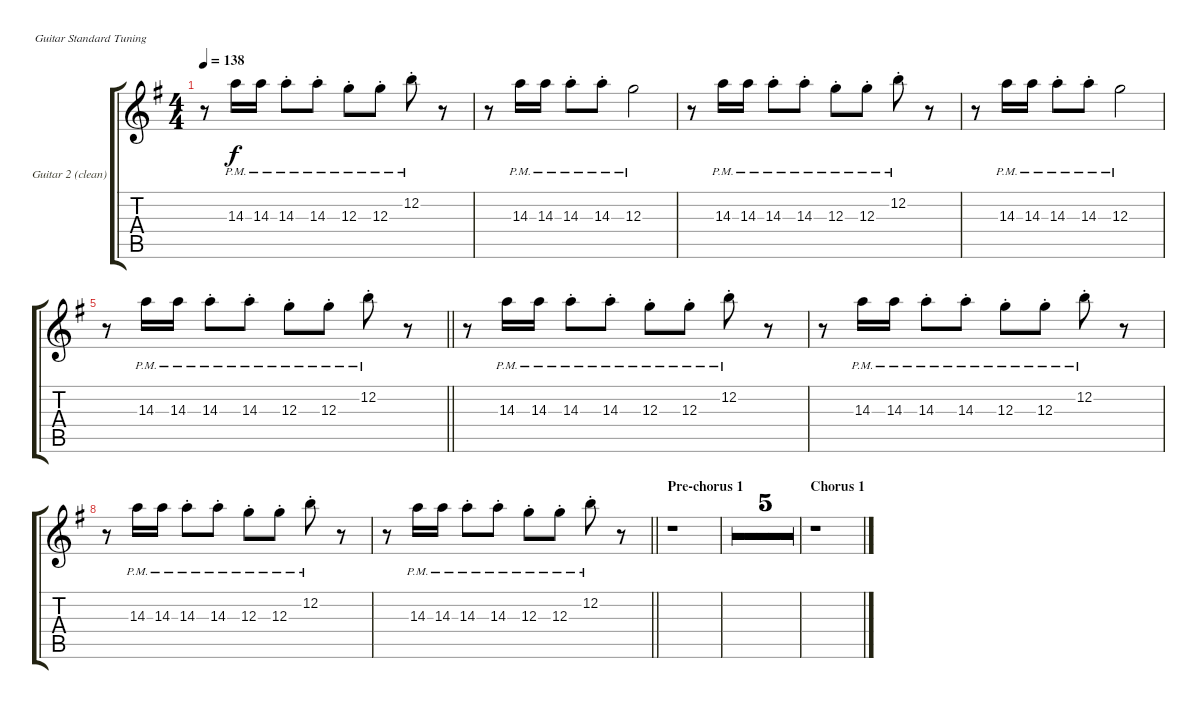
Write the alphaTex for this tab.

\defaultSystemsLayout 4
\bracketExtendMode groupsimilarinstruments
\useSystemSignSeparator
\multiBarRest
\multiTrackTrackNamePolicy allsystems
\firstSystemTrackNameMode fullname
\firstSystemTrackNameOrientation horizontal
\otherSystemsTrackNameOrientation horizontal
\defaultBarNumberDisplay FirstOfSystem
\track ("Guitar 2 (clean)" "Gtr. 2") {multiBarRest instrument overdrivenguitar}
\staff {score tabs}
\tuning (E4 B3 G3 D3 A2 E2)
\ts (4 4)
\tempo 138
\clef g2
\ks g
r.8{dy f} 14.3{pm}.16 14.3{pm}.16 14.3{pm st}.8 14.3{pm st}.8 12.3{pm st}.8 12.3{pm st}.8 12.2{pm st}.8 r.8 |
r.8 14.3{pm}.16 14.3{pm}.16 14.3{pm st}.8 14.3{pm st}.8 12.3{pm}.2 |
r.8 14.3{pm}.16 14.3{pm}.16 14.3{pm st}.8 14.3{pm st}.8 12.3{pm st}.8 12.3{pm st}.8 12.2{pm st}.8 r.8 |
r.8 14.3{pm}.16 14.3{pm}.16 14.3{pm st}.8 14.3{pm st}.8 12.3{pm}.2 |
\barLineRight lightlight
r.8 14.3{pm}.16 14.3{pm}.16 14.3{pm st}.8 14.3{pm st}.8 12.3{pm st}.8 12.3{pm st}.8 12.2{pm st}.8 r.8 |
r.8 14.3{pm}.16 14.3{pm}.16 14.3{pm st}.8 14.3{pm st}.8 12.3{pm st}.8 12.3{pm st}.8 12.2{pm st}.8 r.8 |
r.8 14.3{pm}.16 14.3{pm}.16 14.3{pm st}.8 14.3{pm st}.8 12.3{pm st}.8 12.3{pm st}.8 12.2{pm st}.8 r.8 |
r.8 14.3{pm}.16 14.3{pm}.16 14.3{pm st}.8 14.3{pm st}.8 12.3{pm st}.8 12.3{pm st}.8 12.2{pm st}.8 r.8 |
\barLineRight lightlight
r.8 14.3{pm}.16 14.3{pm}.16 14.3{pm st}.8 14.3{pm st}.8 12.3{pm st}.8 12.3{pm st}.8 12.2{pm st}.8 r.8 |
\section ("" "Pre-chorus 1")
r.1 |
r.1 |
r.1 |
r.1 |
r.1 |
\barLineRight lightlight
r.1 |
\section ("" "Chorus 1")
r.1
